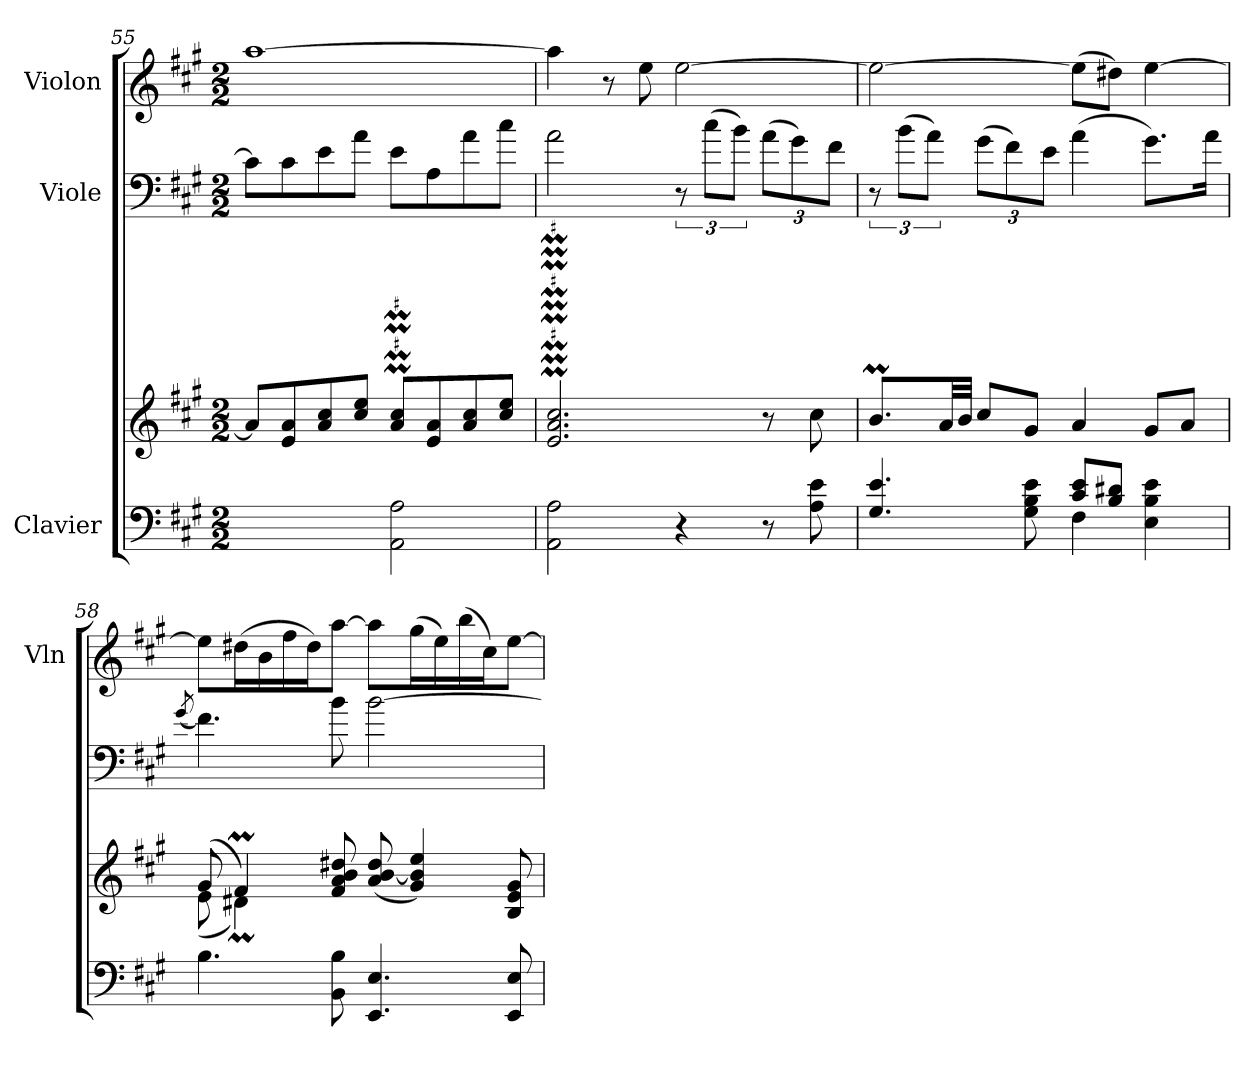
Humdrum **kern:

**kern	**kern	**kern	**kern
*part3	*part3	*part2	*part1
*staff4	*staff3	*staff2	*staff1
*I"Clavier	*	*I"Viole	*I"Violon
*	*	*	*I'Vln
*clefF4	*clefG2	*clefF4	*clefG2
*k[f#c#g#]	*k[f#c#g#]	*k[f#c#g#]	*k[f#c#g#]
*M2/2	*M2/2	*M2/2	*M2/2
=55	=55	=55	=55
*	*^	*	*
2ryy	2rddyy	8a/L]	8c#\L]	[1aa
.	.	8e/ 8a/	8c#\	.
.	.	8a/ 8cc#/	8e\	.
.	.	8cc#/ 8ee/J	8a\J	.
2AA\ 2A\	8a/M 8cc#/ML	2ryy	8e\L	.
.	8e/ 8a/	.	8A\	.
.	8a/ 8cc#/	.	8a\	.
.	8cc#/ 8ee/J	.	8cc#\J	.
*	*v	*v	*	*
=56	=56	=56	=56
2AA\ 2A\	2.e/M 2.a/M 2.cc#/M	2a\	4aa\]
.	.	.	8r
.	.	.	8ee\
4r	.	12r	[2ee\
.	.	(>12cc#\L	.
.	.	12b\J)	.
*	*	*Xbrackettup	*
8r	8r	(>12a\L	.
.	.	12g#\)	.
8A\ 8e\	8cc#\	.	.
.	.	12f#\J	.
=57	=57	=57	=57
*^	*	*	*
*	*	*	*brackettup	*
4.G#/ 4.e/	2ryy	8.bM/L	12r	2ee\_
.	.	.	(>12b\L	.
.	.	.	12a\J)	.
.	.	32a/LL	.	.
.	.	32b/JJJ	.	.
*	*	*	*Xbrackettup	*
.	.	8cc#/L	(>12g#\L	.
.	.	.	12f#\)	.
8G#\ 8B\ 8e\	.	8g#/J	.	.
.	.	.	12e\J	.
8c#/ 8e/L	4F#\	4a/	(>4a\	(>8ee\L]
8B/ 8d#X/J	.	.	.	8dd#X\J)
4E\ 4B\ 4e\	4ryy	8g#/L	8.g#\L)	[4ee\
.	.	8a/J	.	.
.	.	.	16a\Jk	.
*v	*v	*	*	*
!!LO:PB:g=z
=58	=58	=58	=58
.	.	(<8qg#/	.
*	*^	*	*
4.B\	(>8g#/	(<8e\	4.f#\)	8ee\L]
.	4f#M/)	4d#Xm\)	.	(>16dd#X\L
.	.	.	.	16b\
.	.	.	.	16ff#\
.	.	.	.	16dd#\J)
8BB\ 8B\	8f#/ 8a/ 8b/ 8dd#X/	8rgyy	8b\	[8aa\J
4.EE/ 4.E/	(>8a/ [8b/ 8dd#/	2ryy	[2b\	8aa\L]
.	4g#/ 4b/] 4ee/)	.	.	(>16gg#\L
.	.	.	.	16ee\)
.	.	.	.	(>16bb\
.	.	.	.	16cc#\J)
8EE/ 8E/	8B/ 8e/ 8g#/	.	.	[8ee\J
*	*v	*v	*	*
=	=	=	=
*-	*-	*-	*-
